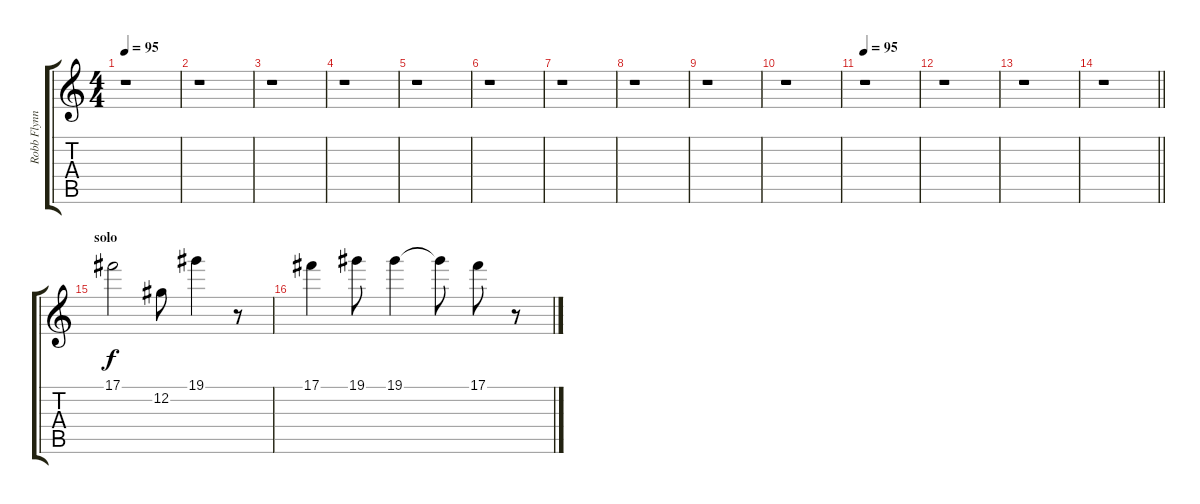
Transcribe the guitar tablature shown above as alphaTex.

\track ("Robb Flynn overdub" "Robb Flynn") {instrument distortionguitar}
\staff {score tabs}
\tuning (Db4 Ab3 E3 B2 Gb2 B1) {hide}
\ts (4 4)
\tempo 95
\clef g2
\ks c
r.1{dy f} |
r.1 |
r.1 |
r.1 |
r.1 |
r.1 |
r.1 |
r.1 |
r.1 |
r.1 |
\tempo 95
r.1 |
r.1 |
r.1 |
\barLineRight lightlight
r.1 |
\section ("" "solo")
17.1.2 12.2.8 19.1.4 r.8 |
17.1.4 19.1.8 19.1.4 19.1{t}.8 17.1.8 r.8
